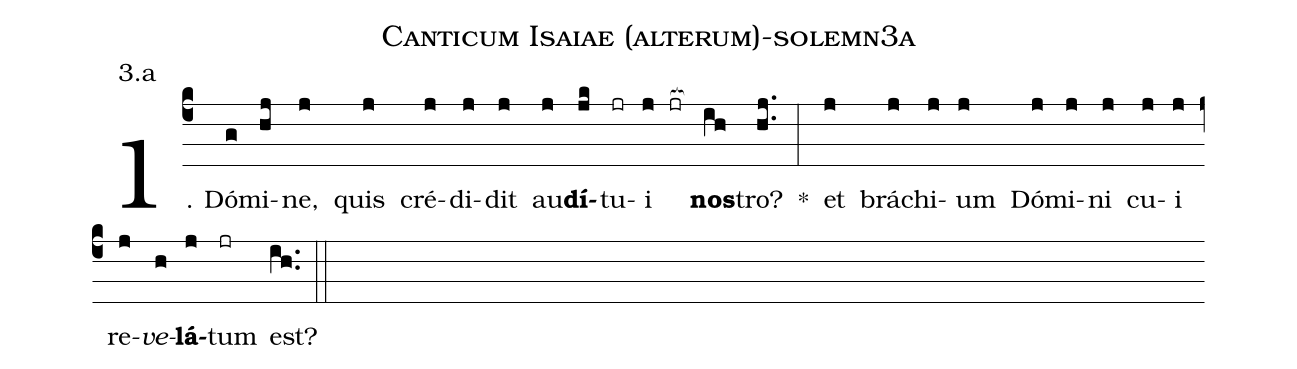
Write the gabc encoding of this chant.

name: Canticum Isaiae (alterum)-solemn3a;
annotation: 3.a;
%%
(c4)1. Dó(g)mi(hj)ne,(j) quis(j) cré(j)di(j)dit(j) au(j)<b>dí</b>(jk)tu(jr)i(j jr[ocb:1{]) <b>nos</b>(ih[ocb:0}])tro?(hj..) *(:) et(j) brá(j)chi(j)um(j) Dó(j)mi(j)ni(j) cu(j)i(j) re(j)<i>ve</i>(h)<b>lá</b>(j)tum(jr) est?(ih..) (::)
